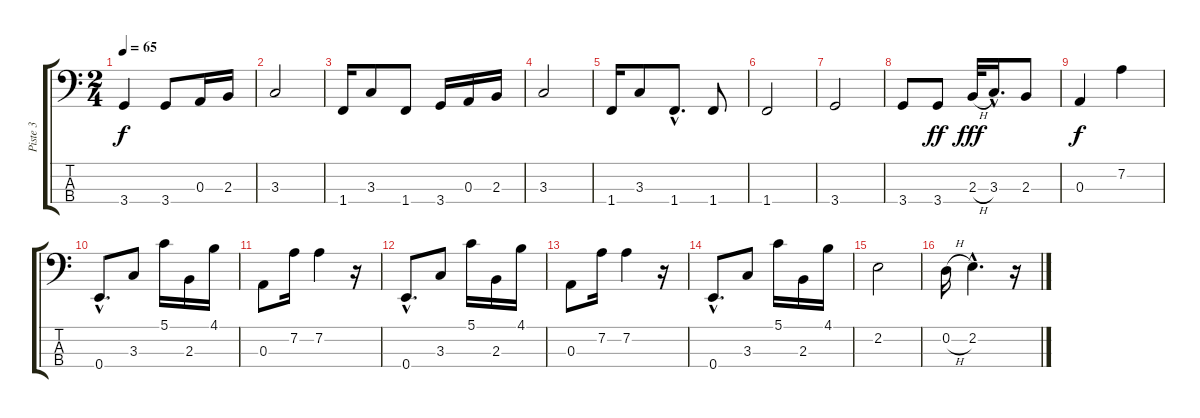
\track ("Piste 3" "Piste 3") {instrument electricbassfinger}
\staff {score tabs}
\tuning (G2 D2 A1 E1) {hide}
\ts (2 4)
\tempo 65
\clef f4
\ks c
3.4.4{dy f} 3.4.8 0.3.16 2.3.16 |
3.3.2 |
1.4.16 3.3.8 1.4.8 3.4.16 0.3.16 2.3.16 |
3.3.2 |
1.4.16 3.3.8 1.4{hac}.8{d} 1.4.8 |
1.4.2 |
3.4.2 |
3.4.8 3.4.8{dy ff} 2.3{h}.32{dy fff} 3.3{hac}.16{d} 2.3.8 |
0.3.4{dy f} 7.2.4 |
0.4{hac}.8{d} 3.3.8 5.1.16 2.3.16 4.1.16 |
0.3.8 7.2.16 7.2.4 r.16 |
0.4{hac}.8{d} 3.3.8 5.1.16 2.3.16 4.1.16 |
0.3.8 7.2.16 7.2.4 r.16 |
0.4{hac}.8{d} 3.3.8 5.1.16 2.3.16 4.1.16 |
2.2.2 |
0.2{h}.16 2.2{hac}.4{d} r.16
